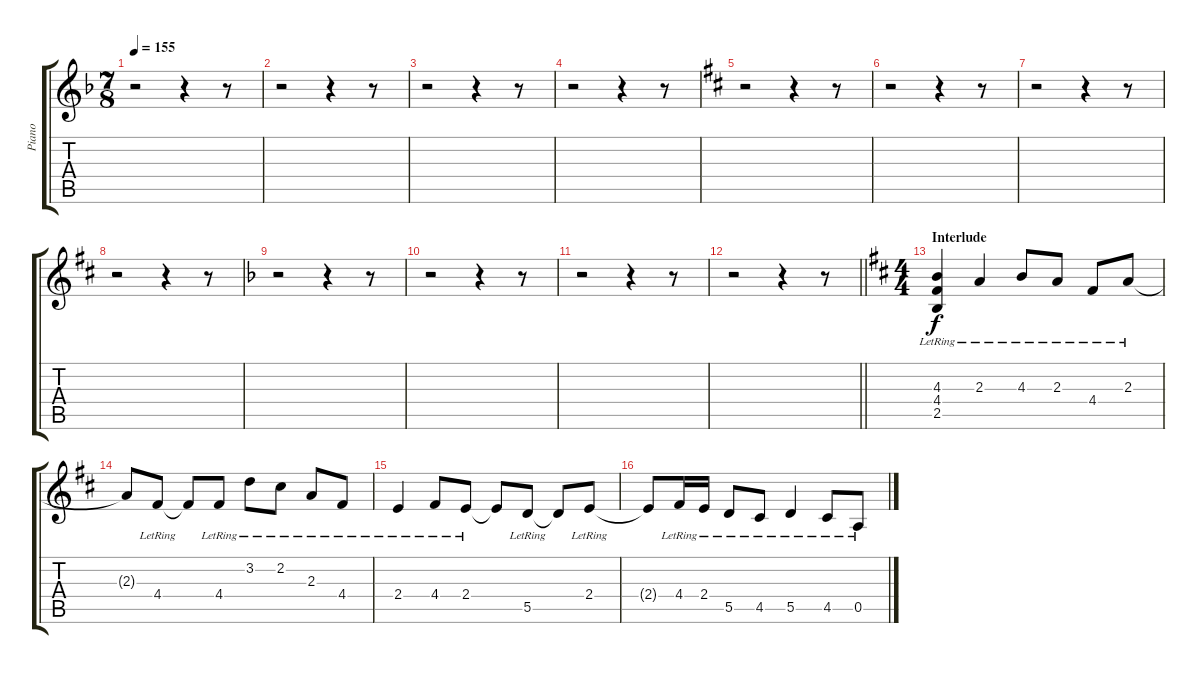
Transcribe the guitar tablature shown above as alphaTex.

\track ("Piano" "Piano") {instrument brightacousticpiano}
\staff {score tabs}
\tuning (E5 B4 G4 D4 A3 E3) {hide}
\ts (7 8)
\tempo 155
\clef g2
\ks f
r.2{dy mf} r.4 r.8 |
r.2 r.4 r.8 |
r.2 r.4 r.8 |
r.2 r.4 r.8 |
\ks d
r.2 r.4 r.8 |
r.2 r.4 r.8 |
r.2 r.4 r.8 |
r.2 r.4 r.8 |
\ks f
r.2 r.4 r.8 |
r.2 r.4 r.8 |
r.2 r.4 r.8 |
\barLineRight lightlight
r.2 r.4 r.8 |
\ts (4 4)
\section ("" "Interlude")
\ks d
(4.3{lr} 4.4{lr} 2.5{lr}).4{dy f} 2.3{lr}.4 4.3{lr}.8 2.3{lr}.8 4.4{lr}.8 2.3{lr}.8 |
2.3{t}.8 4.4{lr}.8 4.4{t}.8 4.4{lr}.8 3.2{lr}.8 2.2{lr}.8 2.3{lr}.8 4.4{lr}.8 |
2.4{lr}.4 4.4{lr}.8 2.4{lr}.8 2.4{t}.8 5.5{lr}.8 5.5{t}.8 2.4{lr}.8 |
2.4{t}.8 4.4{lr}.16 2.4{lr}.16 5.5{lr}.8 4.5{lr}.8 5.5{lr}.4 4.5{lr}.8 0.5{lr}.8
